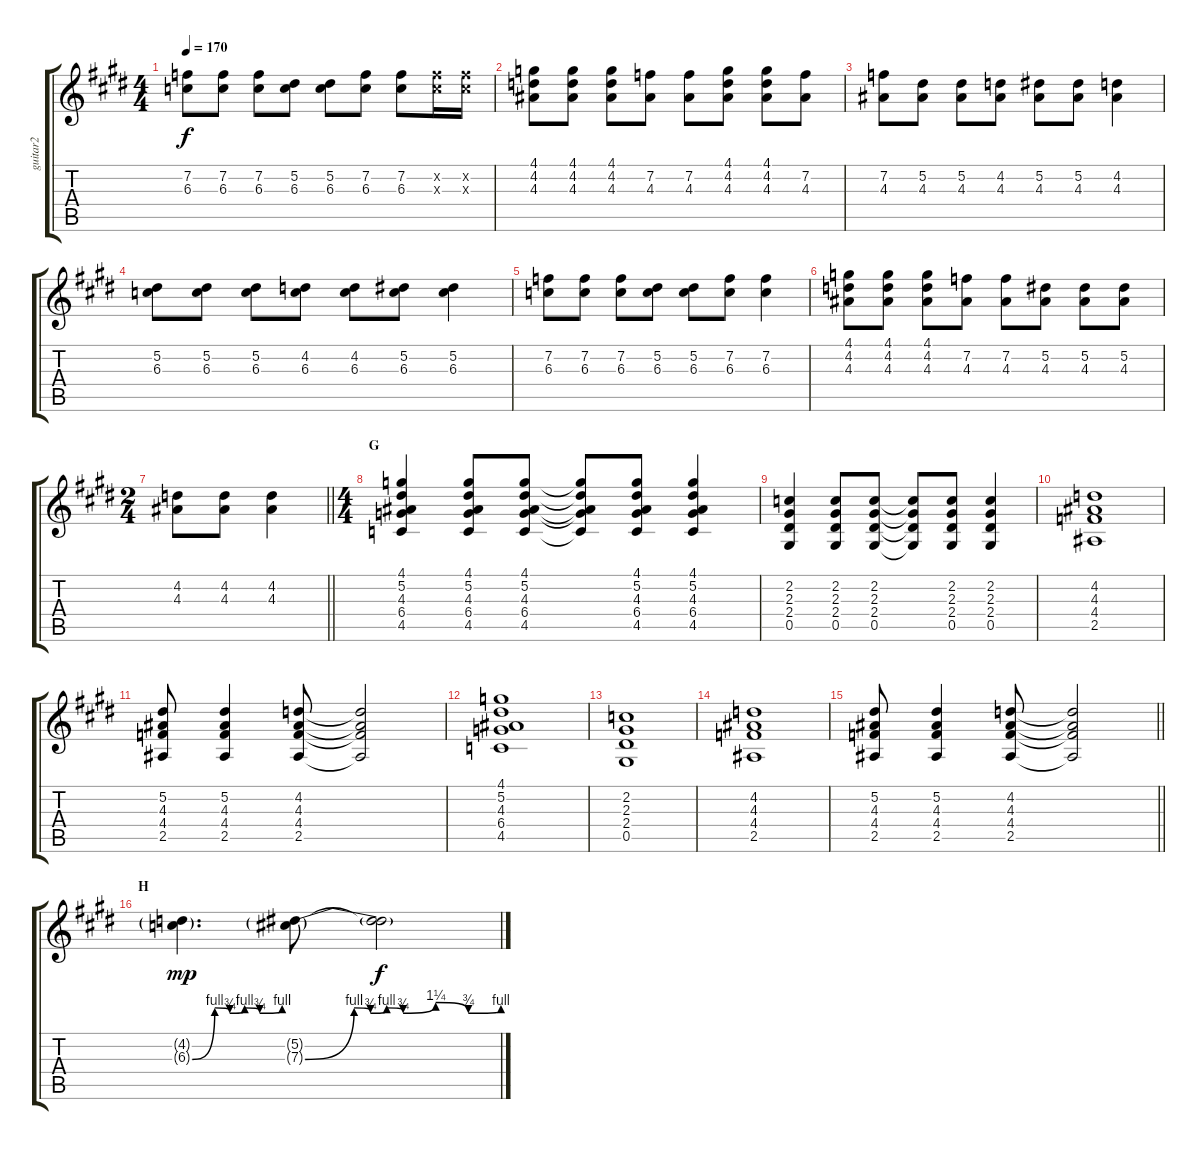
\track ("guitar2" "guitar2") {instrument distortionguitar}
\staff {score tabs}
\tuning (Eb4 Bb3 Gb3 Db3 Ab2 Eb2) {hide}
\ts (4 4)
\tempo 170
\clef g2
\ks e
(7.2 6.3).8{dy f} (7.2 6.3).8 (7.2 6.3).8 (5.2 6.3).8 (5.2 6.3).8 (7.2 6.3).8 (7.2 6.3).8 (7.2{x} 6.3{x}).16 (7.2{x} 6.3{x}).16 |
(4.1 4.2 4.3).8 (4.1 4.2 4.3).8 (4.1 4.2 4.3).8 (7.2 4.3).8 (7.2 4.3).8 (4.1 4.2 4.3).8 (4.1 4.2 4.3).8 (7.2 4.3).8 |
(7.2 4.3).8 (5.2 4.3).8 (5.2 4.3).8 (4.2 4.3).8 (5.2 4.3).8 (5.2 4.3).8 (4.2 4.3).4 |
(5.2 6.3).8 (5.2 6.3).8 (5.2 6.3).8 (4.2 6.3).8 (4.2 6.3).8 (5.2 6.3).8 (5.2 6.3).4 |
(7.2 6.3).8 (7.2 6.3).8 (7.2 6.3).8 (5.2 6.3).8 (5.2 6.3).8 (7.2 6.3).8 (7.2 6.3).4 |
(4.1 4.2 4.3).8 (4.1 4.2 4.3).8 (4.1 4.2 4.3).8 (7.2 4.3).8 (7.2 4.3).8 (5.2 4.3).8 (5.2 4.3).8 (5.2 4.3).8 |
\ts (2 4)
\barLineRight lightlight
(4.2 4.3).8 (4.2 4.3).8 (4.2 4.3).4 |
\ts (4 4)
\section ("" "G")
(4.1 5.2 4.3 6.4 4.5).4 (4.1 5.2 4.3 6.4 4.5).8 (4.1 5.2 4.3 6.4 4.5).8 (4.1{t} 5.2{t} 4.3{t} 6.4{t} 4.5{t}).8 (4.1 5.2 4.3 6.4 4.5).8 (4.1 5.2 4.3 6.4 4.5).4 |
(2.2 2.3 2.4 0.5).4 (2.2 2.3 2.4 0.5).8 (2.2 2.3 2.4 0.5).8 (2.2{t} 2.3{t} 2.4{t} 0.5{t}).8 (2.2 2.3 2.4 0.5).8 (2.2 2.3 2.4 0.5).4 |
(4.2 4.3 4.4 2.5).1 |
(5.2 4.3 4.4 2.5).8 (5.2 4.3 4.4 2.5).4 (4.2 4.3 4.4 2.5).8 (4.2{t} 4.3{t} 4.4{t} 2.5{t}).2 |
(4.1 5.2 4.3 6.4 4.5).1 |
(2.2 2.3 2.4 0.5).1 |
(4.2 4.3 4.4 2.5).1 |
\barLineRight lightlight
(5.2 4.3 4.4 2.5).8 (5.2 4.3 4.4 2.5).4 (4.2 4.3 4.4 2.5).8 (4.2{t} 4.3{t} 4.4{t} 2.5{t}).2 |
\section ("" "H")
(4.2{g} 6.3{be (custom 0 0 15 4 25 3 35 4 45 3 60 4) g}).4{d dy mp} (5.2{g} 7.3{be (custom 0 0 15 4 20 3 25 4 30 3 40 5 50 3 60 4) g}).8 (5.2{t} 7.3{t}).2{dy f}
